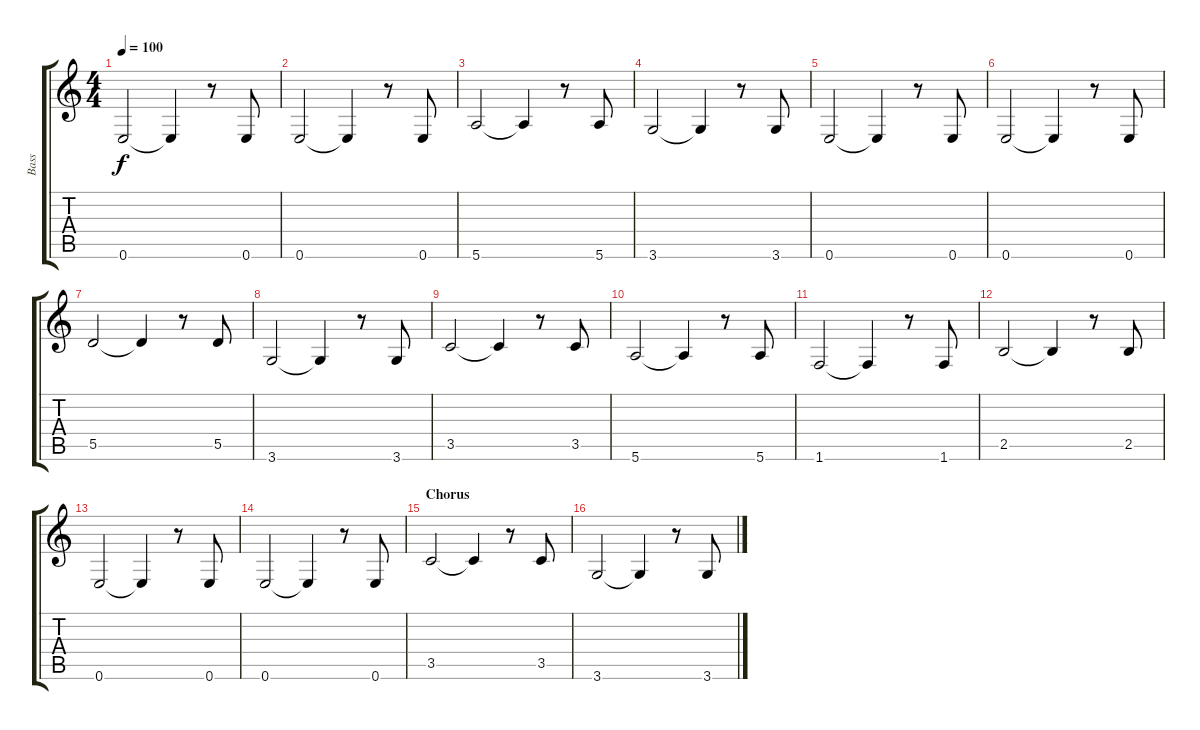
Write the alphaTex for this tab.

\track ("Bass" "Bass") {instrument electricbassfinger}
\staff {score tabs}
\tuning (E4 B3 G3 D3 A2 E2) {hide}
\ts (4 4)
\tempo 100
\clef g2
\ks c
0.6.2{dy f} 0.6{t}.4 r.8 0.6.8 |
0.6.2 0.6{t}.4 r.8 0.6.8 |
5.6.2 5.6{t}.4 r.8 5.6.8 |
3.6.2 3.6{t}.4 r.8 3.6.8 |
0.6.2 0.6{t}.4 r.8 0.6.8 |
0.6.2 0.6{t}.4 r.8 0.6.8 |
5.5.2 5.5{t}.4 r.8 5.5.8 |
3.6.2 3.6{t}.4 r.8 3.6.8 |
3.5.2 3.5{t}.4 r.8 3.5.8 |
5.6.2 5.6{t}.4 r.8 5.6.8 |
1.6.2 1.6{t}.4 r.8 1.6.8 |
2.5.2 2.5{t}.4 r.8 2.5.8 |
0.6.2 0.6{t}.4 r.8 0.6.8 |
0.6.2 0.6{t}.4 r.8 0.6.8 |
\section ("" "Chorus")
3.5.2 3.5{t}.4 r.8 3.5.8 |
\section ("" "")
3.6.2 3.6{t}.4 r.8 3.6.8
